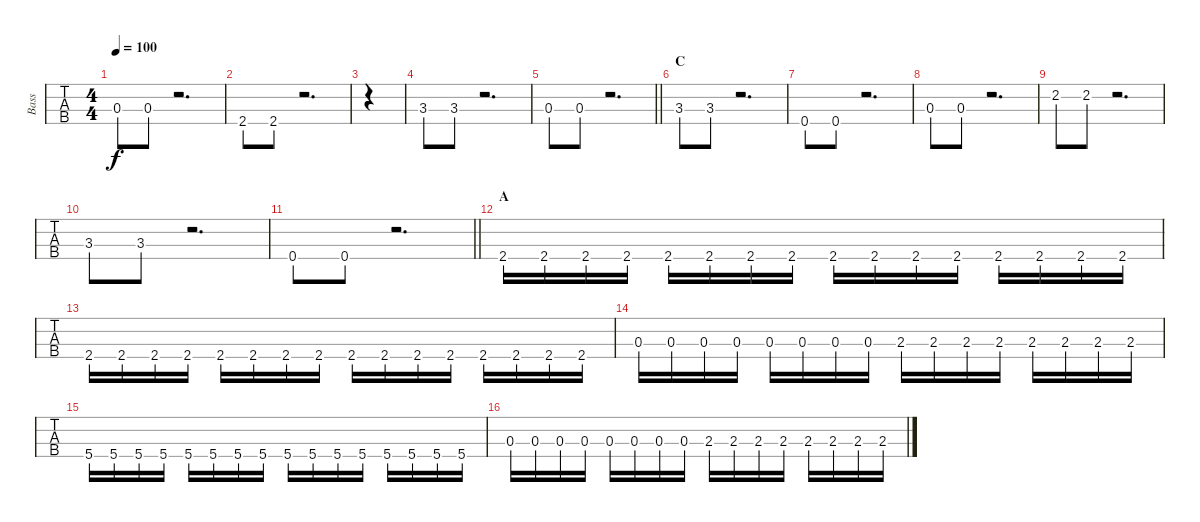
\track ("Bass" "Bass") {instrument electricbassfinger}
\staff {tabs}
\tuning (G2 D2 A1 D1) {hide}
\ts (4 4)
\tempo 100
\clef f4
\ks bminor
0.3.8{dy f} 0.3.8 r.2{d} |
2.4.8 2.4.8 r.2{d} |
|
3.3.8 3.3.8 r.2{d} |
\barLineRight lightlight
0.3.8 0.3.8 r.2{d} |
\section ("" "C")
3.3.8 3.3.8 r.2{d} |
0.4.8 0.4.8 r.2{d} |
0.3.8 0.3.8 r.2{d} |
2.2.8 2.2.8 r.2{d} |
3.3.8 3.3.8 r.2{d} |
\barLineRight lightlight
0.4.8 0.4.8 r.2{d} |
\section ("" "A")
2.4.16 2.4.16 2.4.16 2.4.16 2.4.16 2.4.16 2.4.16 2.4.16 2.4.16 2.4.16 2.4.16 2.4.16 2.4.16 2.4.16 2.4.16 2.4.16 |
2.4.16 2.4.16 2.4.16 2.4.16 2.4.16 2.4.16 2.4.16 2.4.16 2.4.16 2.4.16 2.4.16 2.4.16 2.4.16 2.4.16 2.4.16 2.4.16 |
0.3.16 0.3.16 0.3.16 0.3.16 0.3.16 0.3.16 0.3.16 0.3.16 2.3.16 2.3.16 2.3.16 2.3.16 2.3.16 2.3.16 2.3.16 2.3.16 |
5.4.16 5.4.16 5.4.16 5.4.16 5.4.16 5.4.16 5.4.16 5.4.16 5.4.16 5.4.16 5.4.16 5.4.16 5.4.16 5.4.16 5.4.16 5.4.16 |
0.3.16 0.3.16 0.3.16 0.3.16 0.3.16 0.3.16 0.3.16 0.3.16 2.3.16 2.3.16 2.3.16 2.3.16 2.3.16 2.3.16 2.3.16 2.3.16
